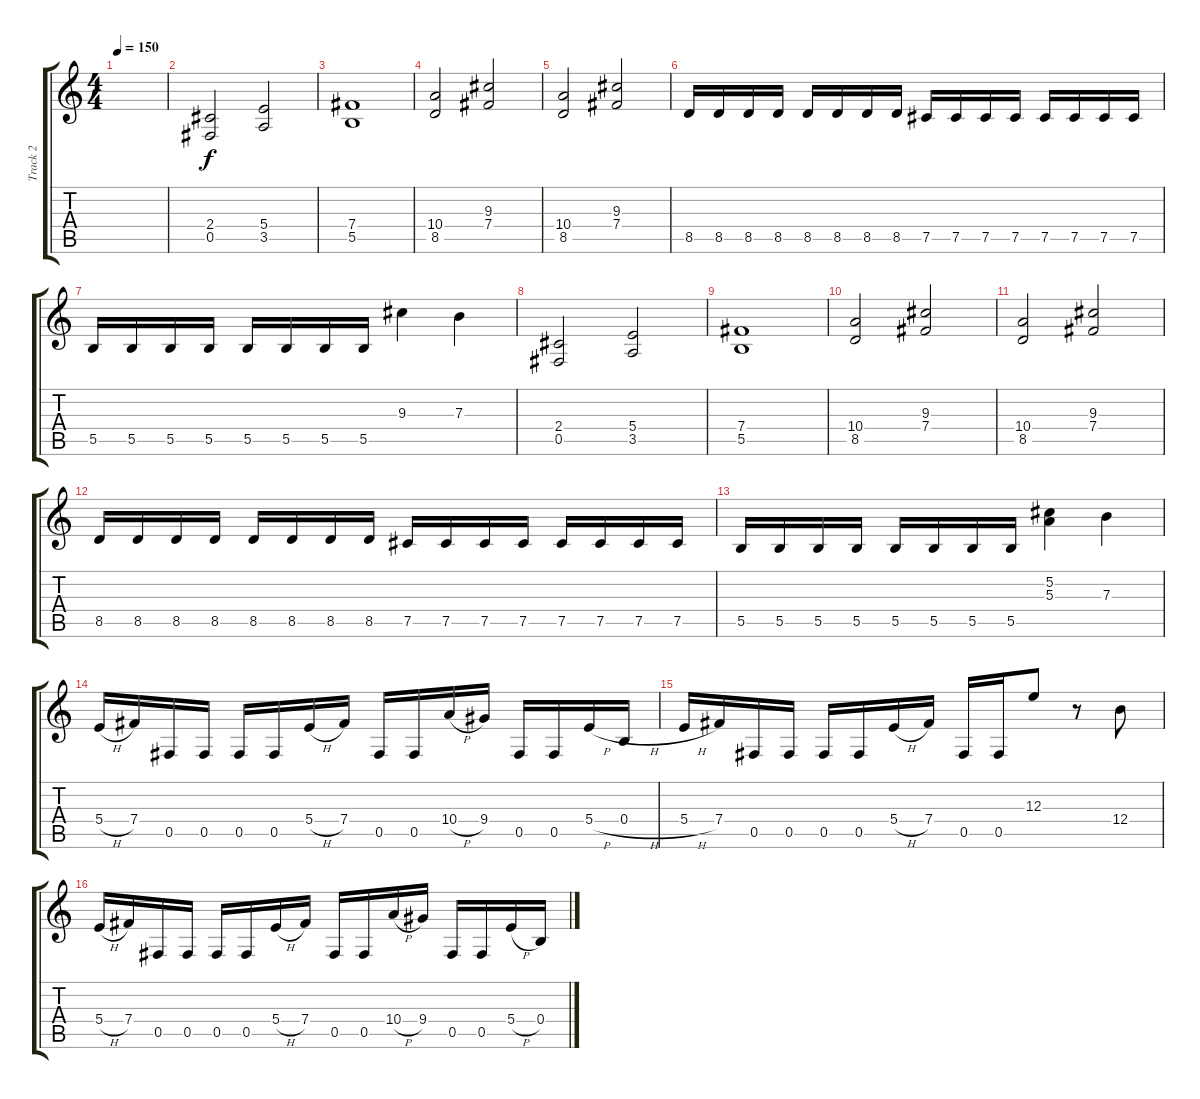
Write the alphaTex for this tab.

\track ("Track 2" "Track 2") {instrument overdrivenguitar}
\staff {score tabs}
\tuning (Db4 Ab3 E3 B2 Gb2 Db2) {hide}
\ts (4 4)
\tempo 150
\clef g2
\ks c
|
(2.4 0.5).2 (5.4 3.5).2 |
(7.4 5.5).1 |
(10.4 8.5).2 (9.3 7.4).2 |
(10.4 8.5).2 (9.3 7.4).2 |
8.5.16 8.5.16 8.5.16 8.5.16 8.5.16 8.5.16 8.5.16 8.5.16 7.5.16 7.5.16 7.5.16 7.5.16 7.5.16 7.5.16 7.5.16 7.5.16 |
5.5.16 5.5.16 5.5.16 5.5.16 5.5.16 5.5.16 5.5.16 5.5.16 9.3.4 7.3.4 |
(2.4 0.5).2 (5.4 3.5).2 |
(7.4 5.5).1 |
(10.4 8.5).2 (9.3 7.4).2 |
(10.4 8.5).2 (9.3 7.4).2 |
8.5.16 8.5.16 8.5.16 8.5.16 8.5.16 8.5.16 8.5.16 8.5.16 7.5.16 7.5.16 7.5.16 7.5.16 7.5.16 7.5.16 7.5.16 7.5.16 |
5.5.16 5.5.16 5.5.16 5.5.16 5.5.16 5.5.16 5.5.16 5.5.16 (5.2 5.3).4 7.3.4 |
5.4{h}.16 7.4.16 0.5.16 0.5.16 0.5.16 0.5.16 5.4{h}.16 7.4.16 0.5.16 0.5.16 10.4{h}.16 9.4.16 0.5.16 0.5.16 5.4{h}.16 0.4{h}.16 |
5.4{h}.16 7.4.16 0.5.16 0.5.16 0.5.16 0.5.16 5.4{h}.16 7.4.16 0.5.16 0.5.16 12.3.8 r.8 12.4.8 |
5.4{h}.16 7.4.16 0.5.16 0.5.16 0.5.16 0.5.16 5.4{h}.16 7.4.16 0.5.16 0.5.16 10.4{h}.16 9.4.16 0.5.16 0.5.16 5.4{h}.16 0.4{h}.16
